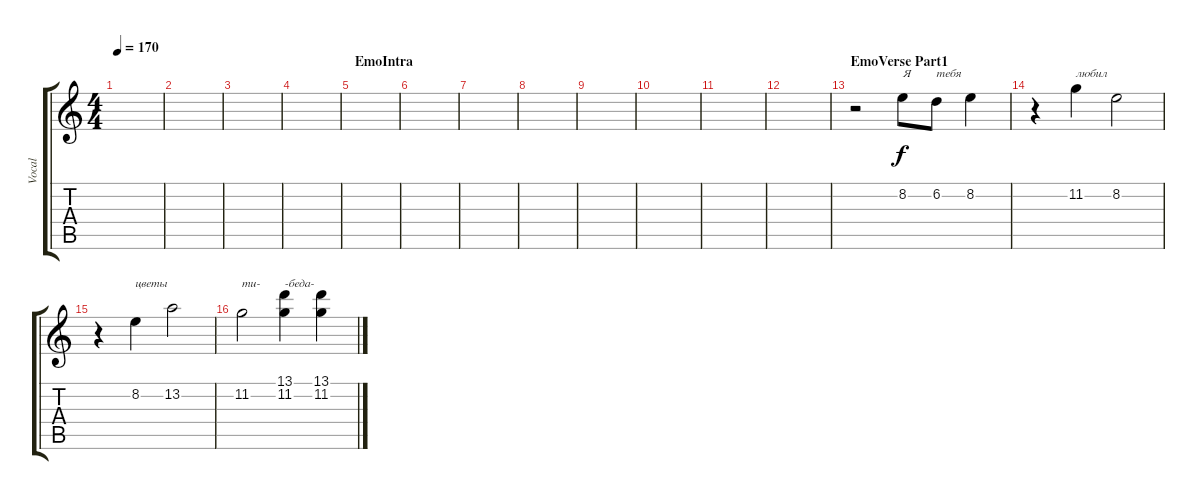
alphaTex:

\track ("Vocal" "Vocal") {instrument overdrivenguitar}
\staff {score tabs}
\tuning (Db4 Ab3 E3 B2 Gb2 B1) {hide}
\ts (4 4)
\tempo 170
\clef g2
\ks c
|
|
|
|
\section ("" "EmoIntra")
|
|
|
|
|
|
|
|
\section ("" "EmoVerse Part1")
r.2 8.2.8{txt "Я"} 6.2.8{txt "тебя"} 8.2.4 |
r.4 11.2.4{txt "любил"} 8.2.2 |
r.4 8.2.4{txt "цветы"} 13.2.2 |
11.2.2{txt "ти-"} (13.1 11.2).4{txt "-беда-"} (13.1 11.2).4
